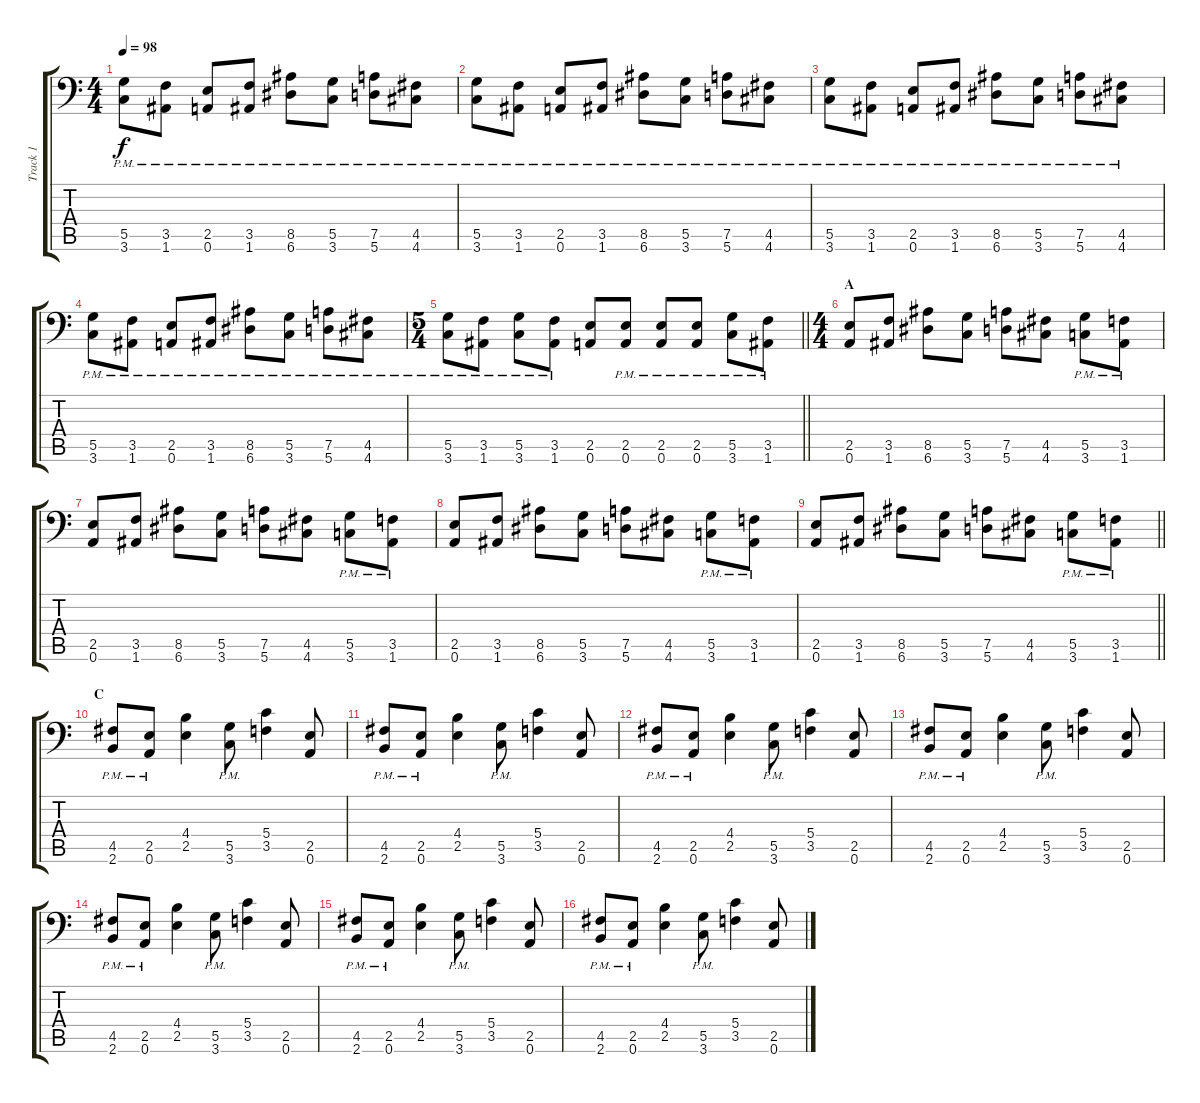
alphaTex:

\track ("Track 1" "Track 1") {instrument distortionguitar}
\staff {score tabs}
\tuning (A3 E3 C3 G2 D2 A1) {hide}
\ts (4 4)
\tempo 98
\clef f4
\ks c
(5.5{pm} 3.6{pm}).8{dy f} (3.5{pm} 1.6{pm}).8 (2.5{pm} 0.6{pm}).8 (3.5{pm} 1.6{pm}).8 (8.5{pm} 6.6{pm}).8 (5.5{pm} 3.6{pm}).8 (7.5{pm} 5.6{pm}).8 (4.5{pm} 4.6{pm}).8 |
(5.5{pm} 3.6{pm}).8 (3.5{pm} 1.6{pm}).8 (2.5{pm} 0.6{pm}).8 (3.5{pm} 1.6{pm}).8 (8.5{pm} 6.6{pm}).8 (5.5{pm} 3.6{pm}).8 (7.5{pm} 5.6{pm}).8 (4.5{pm} 4.6{pm}).8 |
(5.5{pm} 3.6{pm}).8 (3.5{pm} 1.6{pm}).8 (2.5{pm} 0.6{pm}).8 (3.5{pm} 1.6{pm}).8 (8.5{pm} 6.6{pm}).8 (5.5{pm} 3.6{pm}).8 (7.5{pm} 5.6{pm}).8 (4.5{pm} 4.6{pm}).8 |
(5.5{pm} 3.6{pm}).8 (3.5{pm} 1.6{pm}).8 (2.5{pm} 0.6{pm}).8 (3.5{pm} 1.6{pm}).8 (8.5{pm} 6.6{pm}).8 (5.5{pm} 3.6{pm}).8 (7.5{pm} 5.6{pm}).8 (4.5{pm} 4.6{pm}).8 |
\ts (5 4)
\barLineRight lightlight
(5.5{pm} 3.6{pm}).8 (3.5{pm} 1.6{pm}).8 (5.5{pm} 3.6{pm}).8 (3.5{pm} 1.6{pm}).8 (2.5 0.6).8 (2.5{pm} 0.6{pm}).8 (2.5{pm} 0.6{pm}).8 (2.5{pm} 0.6{pm}).8 (5.5{pm} 3.6{pm}).8 (3.5{pm} 1.6{pm}).8 |
\ts (4 4)
\section ("" "A")
(2.5 0.6).8 (3.5 1.6).8 (8.5 6.6).8 (5.5 3.6).8 (7.5 5.6).8 (4.5 4.6).8 (5.5{pm} 3.6{pm}).8 (3.5{pm} 1.6{pm}).8 |
(2.5 0.6).8 (3.5 1.6).8 (8.5 6.6).8 (5.5 3.6).8 (7.5 5.6).8 (4.5 4.6).8 (5.5{pm} 3.6{pm}).8 (3.5{pm} 1.6{pm}).8 |
(2.5 0.6).8 (3.5 1.6).8 (8.5 6.6).8 (5.5 3.6).8 (7.5 5.6).8 (4.5 4.6).8 (5.5{pm} 3.6{pm}).8 (3.5{pm} 1.6{pm}).8 |
\barLineRight lightlight
(2.5 0.6).8 (3.5 1.6).8 (8.5 6.6).8 (5.5 3.6).8 (7.5 5.6).8 (4.5 4.6).8 (5.5{pm} 3.6{pm}).8 (3.5{pm} 1.6{pm}).8 |
\section ("" "C")
(4.5{pm} 2.6{pm}).8 (2.5{pm} 0.6{pm}).8 (4.4 2.5).4 (5.5{pm} 3.6{pm}).8 (5.4 3.5).4 (2.5 0.6).8 |
(4.5{pm} 2.6{pm}).8 (2.5{pm} 0.6{pm}).8 (4.4 2.5).4 (5.5{pm} 3.6{pm}).8 (5.4 3.5).4 (2.5 0.6).8 |
(4.5{pm} 2.6{pm}).8 (2.5{pm} 0.6{pm}).8 (4.4 2.5).4 (5.5{pm} 3.6{pm}).8 (5.4 3.5).4 (2.5 0.6).8 |
(4.5{pm} 2.6{pm}).8 (2.5{pm} 0.6{pm}).8 (4.4 2.5).4 (5.5{pm} 3.6{pm}).8 (5.4 3.5).4 (2.5 0.6).8 |
(4.5{pm} 2.6{pm}).8 (2.5{pm} 0.6{pm}).8 (4.4 2.5).4 (5.5{pm} 3.6{pm}).8 (5.4 3.5).4 (2.5 0.6).8 |
(4.5{pm} 2.6{pm}).8 (2.5{pm} 0.6{pm}).8 (4.4 2.5).4 (5.5{pm} 3.6{pm}).8 (5.4 3.5).4 (2.5 0.6).8 |
(4.5{pm} 2.6{pm}).8 (2.5{pm} 0.6{pm}).8 (4.4 2.5).4 (5.5{pm} 3.6{pm}).8 (5.4 3.5).4 (2.5 0.6).8
